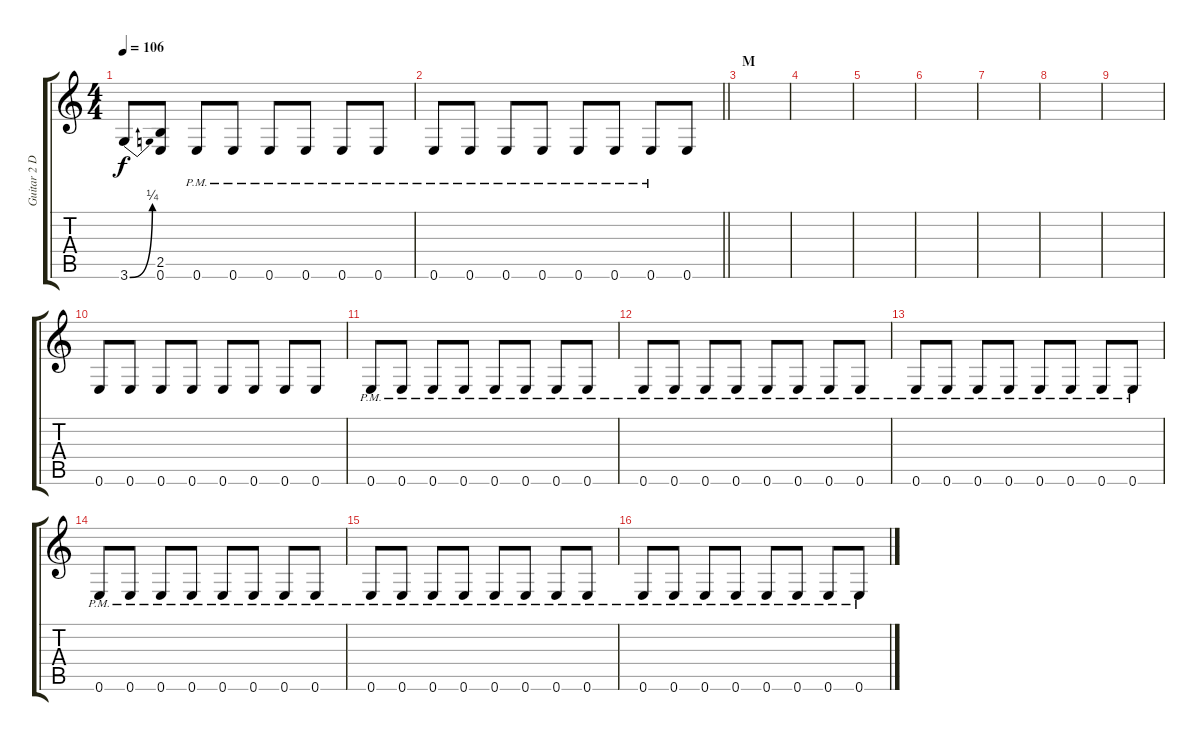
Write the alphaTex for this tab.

\track ("Guitar 2 DISTORTION" "Guitar 2 D") {instrument distortionguitar}
\staff {score tabs}
\tuning (E4 B3 G3 D3 A2 E2) {hide}
\ts (4 4)
\tempo 106
\clef g2
\ks c
3.6{be (bend 0 0 60 1)}.8{dy f} (2.5 0.6).8 0.6{pm}.8 0.6{pm}.8 0.6{pm}.8 0.6{pm}.8 0.6{pm}.8 0.6{pm}.8 |
\barLineRight lightlight
0.6{pm}.8 0.6{pm}.8 0.6{pm}.8 0.6{pm}.8 0.6{pm}.8 0.6{pm}.8 0.6{pm}.8 0.6.8 |
\section ("" "M")
|
|
|
|
|
|
|
0.6.8 0.6.8 0.6.8 0.6.8 0.6.8 0.6.8 0.6.8 0.6.8 |
0.6{pm}.8 0.6{pm}.8 0.6{pm}.8 0.6{pm}.8 0.6{pm}.8 0.6{pm}.8 0.6{pm}.8 0.6{pm}.8 |
0.6{pm}.8 0.6{pm}.8 0.6{pm}.8 0.6{pm}.8 0.6{pm}.8 0.6{pm}.8 0.6{pm}.8 0.6{pm}.8 |
0.6{pm}.8 0.6{pm}.8 0.6{pm}.8 0.6{pm}.8 0.6{pm}.8 0.6{pm}.8 0.6{pm}.8 0.6{pm}.8 |
0.6{pm}.8 0.6{pm}.8 0.6{pm}.8 0.6{pm}.8 0.6{pm}.8 0.6{pm}.8 0.6{pm}.8 0.6{pm}.8 |
0.6{pm}.8 0.6{pm}.8 0.6{pm}.8 0.6{pm}.8 0.6{pm}.8 0.6{pm}.8 0.6{pm}.8 0.6{pm}.8 |
0.6{pm}.8 0.6{pm}.8 0.6{pm}.8 0.6{pm}.8 0.6{pm}.8 0.6{pm}.8 0.6{pm}.8 0.6{pm}.8
